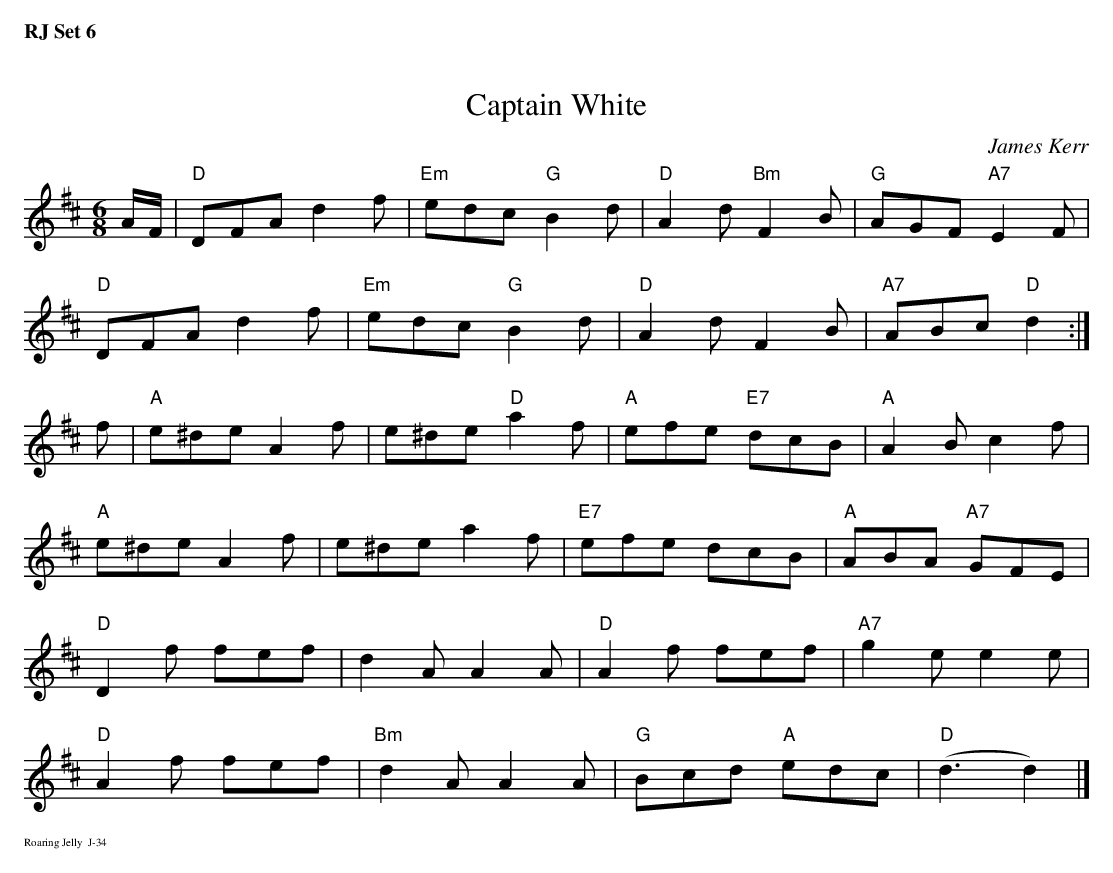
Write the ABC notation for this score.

X:1
T: Captain White
C: James Kerr
M: 6/8
K: D
A/F/| "D"DFA d2f| "Em"edc "G"B2d| "D"A2d "Bm"F2B| "G"AGF "A7"E2F|
      "D"DFA d2f| "Em"edc "G"B2d| "D"A2d F2B| "A7"ABc "D"d2:|
\
f| "A"e^de A2f| e^de "D"a2f| "A"efe "E7"dcB| "A"A2B c2f|
   "A"e^de A2f| e^de a2f| "E7"efe dcB| "A"ABA "A7"GFE|
   "D"D2f fef| d2A A2A| "D"A2f fef| "A7"g2e e2e|
   "D"A2f fef| "Bm"d2A A2A| "G"Bcd "A"edc| "D"(d3 d2)|]
